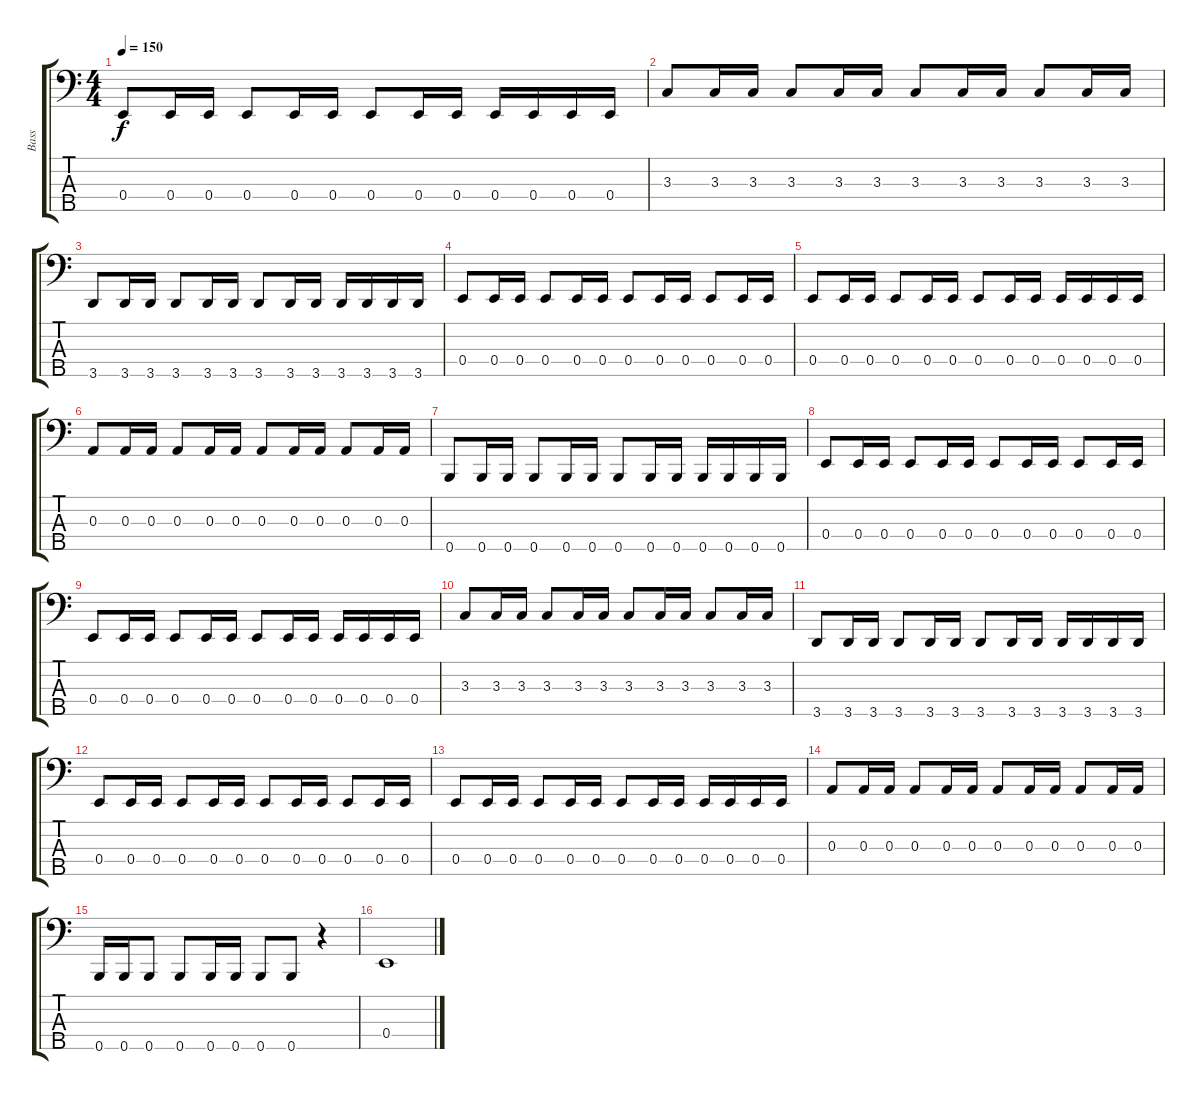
\track ("Bass" "Bass") {instrument electricbassfinger}
\staff {score tabs}
\tuning (G2 D2 A1 E1 B0) {hide}
\ts (4 4)
\tempo 150
\clef f4
\ks c
0.4.8{dy f} 0.4.16 0.4.16 0.4.8 0.4.16 0.4.16 0.4.8 0.4.16 0.4.16 0.4.16 0.4.16 0.4.16 0.4.16 |
3.3.8 3.3.16 3.3.16 3.3.8 3.3.16 3.3.16 3.3.8 3.3.16 3.3.16 3.3.8 3.3.16 3.3.16 |
3.5.8 3.5.16 3.5.16 3.5.8 3.5.16 3.5.16 3.5.8 3.5.16 3.5.16 3.5.16 3.5.16 3.5.16 3.5.16 |
0.4.8 0.4.16 0.4.16 0.4.8 0.4.16 0.4.16 0.4.8 0.4.16 0.4.16 0.4.8 0.4.16 0.4.16 |
0.4.8 0.4.16 0.4.16 0.4.8 0.4.16 0.4.16 0.4.8 0.4.16 0.4.16 0.4.16 0.4.16 0.4.16 0.4.16 |
0.3.8 0.3.16 0.3.16 0.3.8 0.3.16 0.3.16 0.3.8 0.3.16 0.3.16 0.3.8 0.3.16 0.3.16 |
0.5.8 0.5.16 0.5.16 0.5.8 0.5.16 0.5.16 0.5.8 0.5.16 0.5.16 0.5.16 0.5.16 0.5.16 0.5.16 |
0.4.8 0.4.16 0.4.16 0.4.8 0.4.16 0.4.16 0.4.8 0.4.16 0.4.16 0.4.8 0.4.16 0.4.16 |
0.4.8 0.4.16 0.4.16 0.4.8 0.4.16 0.4.16 0.4.8 0.4.16 0.4.16 0.4.16 0.4.16 0.4.16 0.4.16 |
3.3.8 3.3.16 3.3.16 3.3.8 3.3.16 3.3.16 3.3.8 3.3.16 3.3.16 3.3.8 3.3.16 3.3.16 |
3.5.8 3.5.16 3.5.16 3.5.8 3.5.16 3.5.16 3.5.8 3.5.16 3.5.16 3.5.16 3.5.16 3.5.16 3.5.16 |
0.4.8 0.4.16 0.4.16 0.4.8 0.4.16 0.4.16 0.4.8 0.4.16 0.4.16 0.4.8 0.4.16 0.4.16 |
0.4.8 0.4.16 0.4.16 0.4.8 0.4.16 0.4.16 0.4.8 0.4.16 0.4.16 0.4.16 0.4.16 0.4.16 0.4.16 |
0.3.8 0.3.16 0.3.16 0.3.8 0.3.16 0.3.16 0.3.8 0.3.16 0.3.16 0.3.8 0.3.16 0.3.16 |
0.5.16 0.5.16 0.5.8 0.5.8 0.5.16 0.5.16 0.5.8 0.5.8 r.4 |
0.4.1
